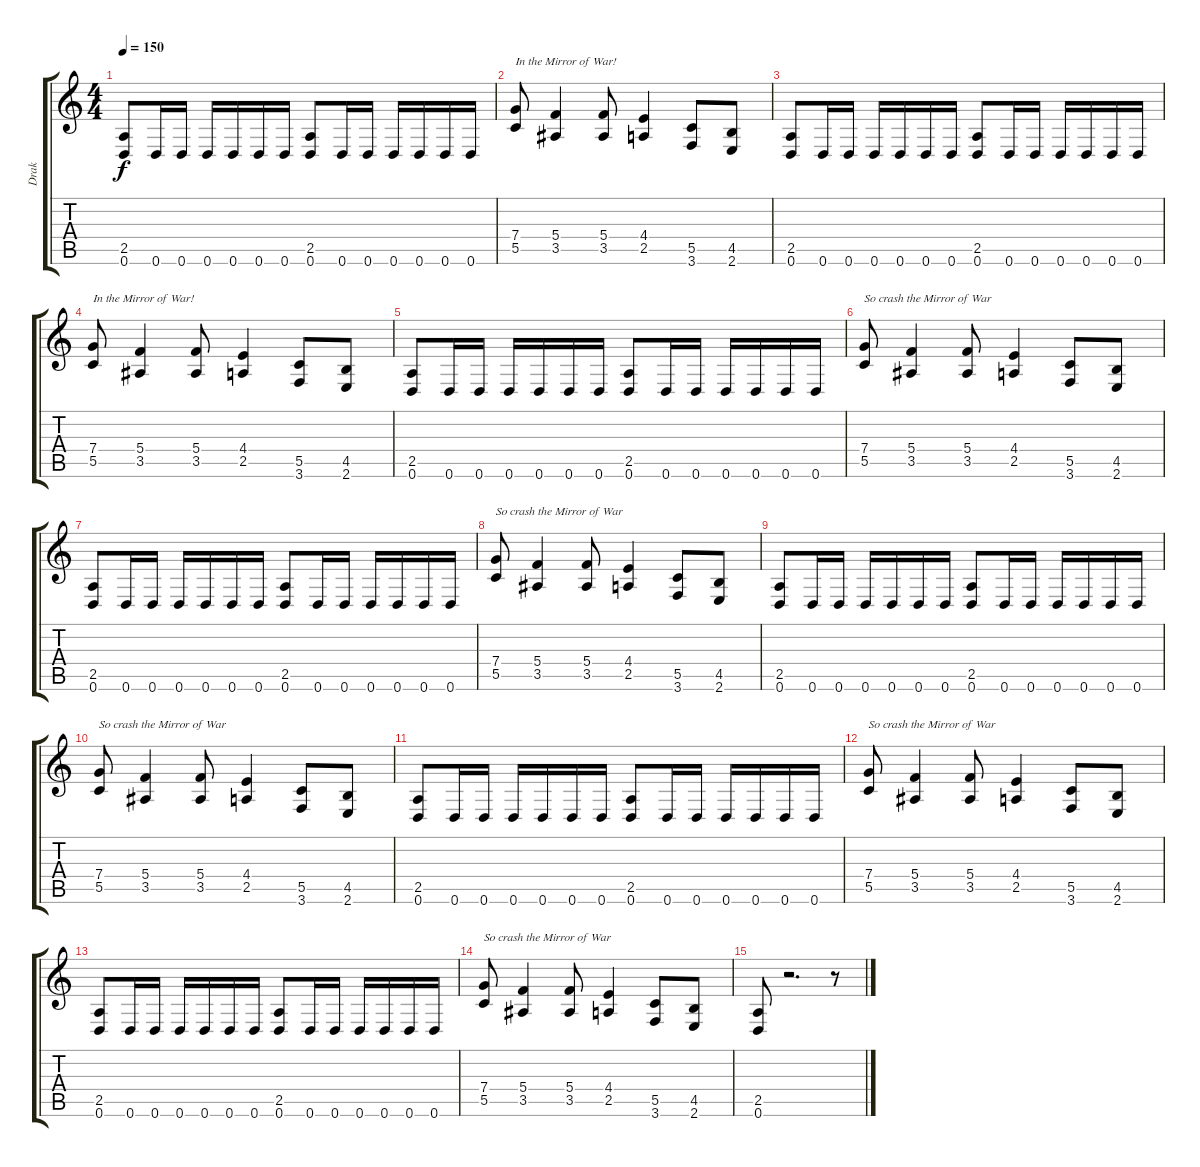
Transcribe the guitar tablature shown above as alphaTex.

\track ("Drak" "Drak") {instrument distortionguitar}
\staff {score tabs}
\tuning (D4 A3 F3 C3 G2 D2) {hide}
\ts (4 4)
\tempo 150
\clef g2
\ks c
(2.5 0.6).8{dy f} 0.6.16 0.6.16 0.6.16 0.6.16 0.6.16 0.6.16 (2.5 0.6).8 0.6.16 0.6.16 0.6.16 0.6.16 0.6.16 0.6.16 |
(7.4 5.5).8{txt "In the Mirror of War!"} (5.4 3.5).4 (5.4 3.5).8 (4.4 2.5).4 (5.5 3.6).8{txt " "} (4.5 2.6).8 |
(2.5 0.6).8 0.6.16 0.6.16 0.6.16 0.6.16 0.6.16 0.6.16 (2.5 0.6).8 0.6.16 0.6.16 0.6.16 0.6.16 0.6.16 0.6.16 |
(7.4 5.5).8{txt "In the Mirror of War!"} (5.4 3.5).4 (5.4 3.5).8 (4.4 2.5).4 (5.5 3.6).8{txt " "} (4.5 2.6).8 |
(2.5 0.6).8 0.6.16 0.6.16 0.6.16 0.6.16 0.6.16 0.6.16 (2.5 0.6).8 0.6.16 0.6.16 0.6.16 0.6.16 0.6.16 0.6.16 |
(7.4 5.5).8{txt "So crash the Mirror of War"} (5.4 3.5).4 (5.4 3.5).8 (4.4 2.5).4 (5.5 3.6).8{txt " "} (4.5 2.6).8 |
(2.5 0.6).8 0.6.16 0.6.16 0.6.16 0.6.16 0.6.16 0.6.16 (2.5 0.6).8 0.6.16 0.6.16 0.6.16 0.6.16 0.6.16 0.6.16 |
(7.4 5.5).8{txt "So crash the Mirror of War"} (5.4 3.5).4 (5.4 3.5).8 (4.4 2.5).4 (5.5 3.6).8{txt " "} (4.5 2.6).8 |
(2.5 0.6).8 0.6.16 0.6.16 0.6.16 0.6.16 0.6.16 0.6.16 (2.5 0.6).8 0.6.16 0.6.16 0.6.16 0.6.16 0.6.16 0.6.16 |
(7.4 5.5).8{txt "So crash the Mirror of War"} (5.4 3.5).4 (5.4 3.5).8 (4.4 2.5).4 (5.5 3.6).8{txt " "} (4.5 2.6).8 |
(2.5 0.6).8 0.6.16 0.6.16 0.6.16 0.6.16 0.6.16 0.6.16 (2.5 0.6).8 0.6.16 0.6.16 0.6.16 0.6.16 0.6.16 0.6.16 |
(7.4 5.5).8{txt "So crash the Mirror of War"} (5.4 3.5).4 (5.4 3.5).8 (4.4 2.5).4 (5.5 3.6).8{txt " "} (4.5 2.6).8 |
(2.5 0.6).8 0.6.16 0.6.16 0.6.16 0.6.16 0.6.16 0.6.16 (2.5 0.6).8 0.6.16 0.6.16 0.6.16 0.6.16 0.6.16 0.6.16 |
(7.4 5.5).8{txt "So crash the Mirror of War"} (5.4 3.5).4 (5.4 3.5).8 (4.4 2.5).4 (5.5 3.6).8{txt " "} (4.5 2.6).8 |
(2.5 0.6).8 r.2{d} r.8
